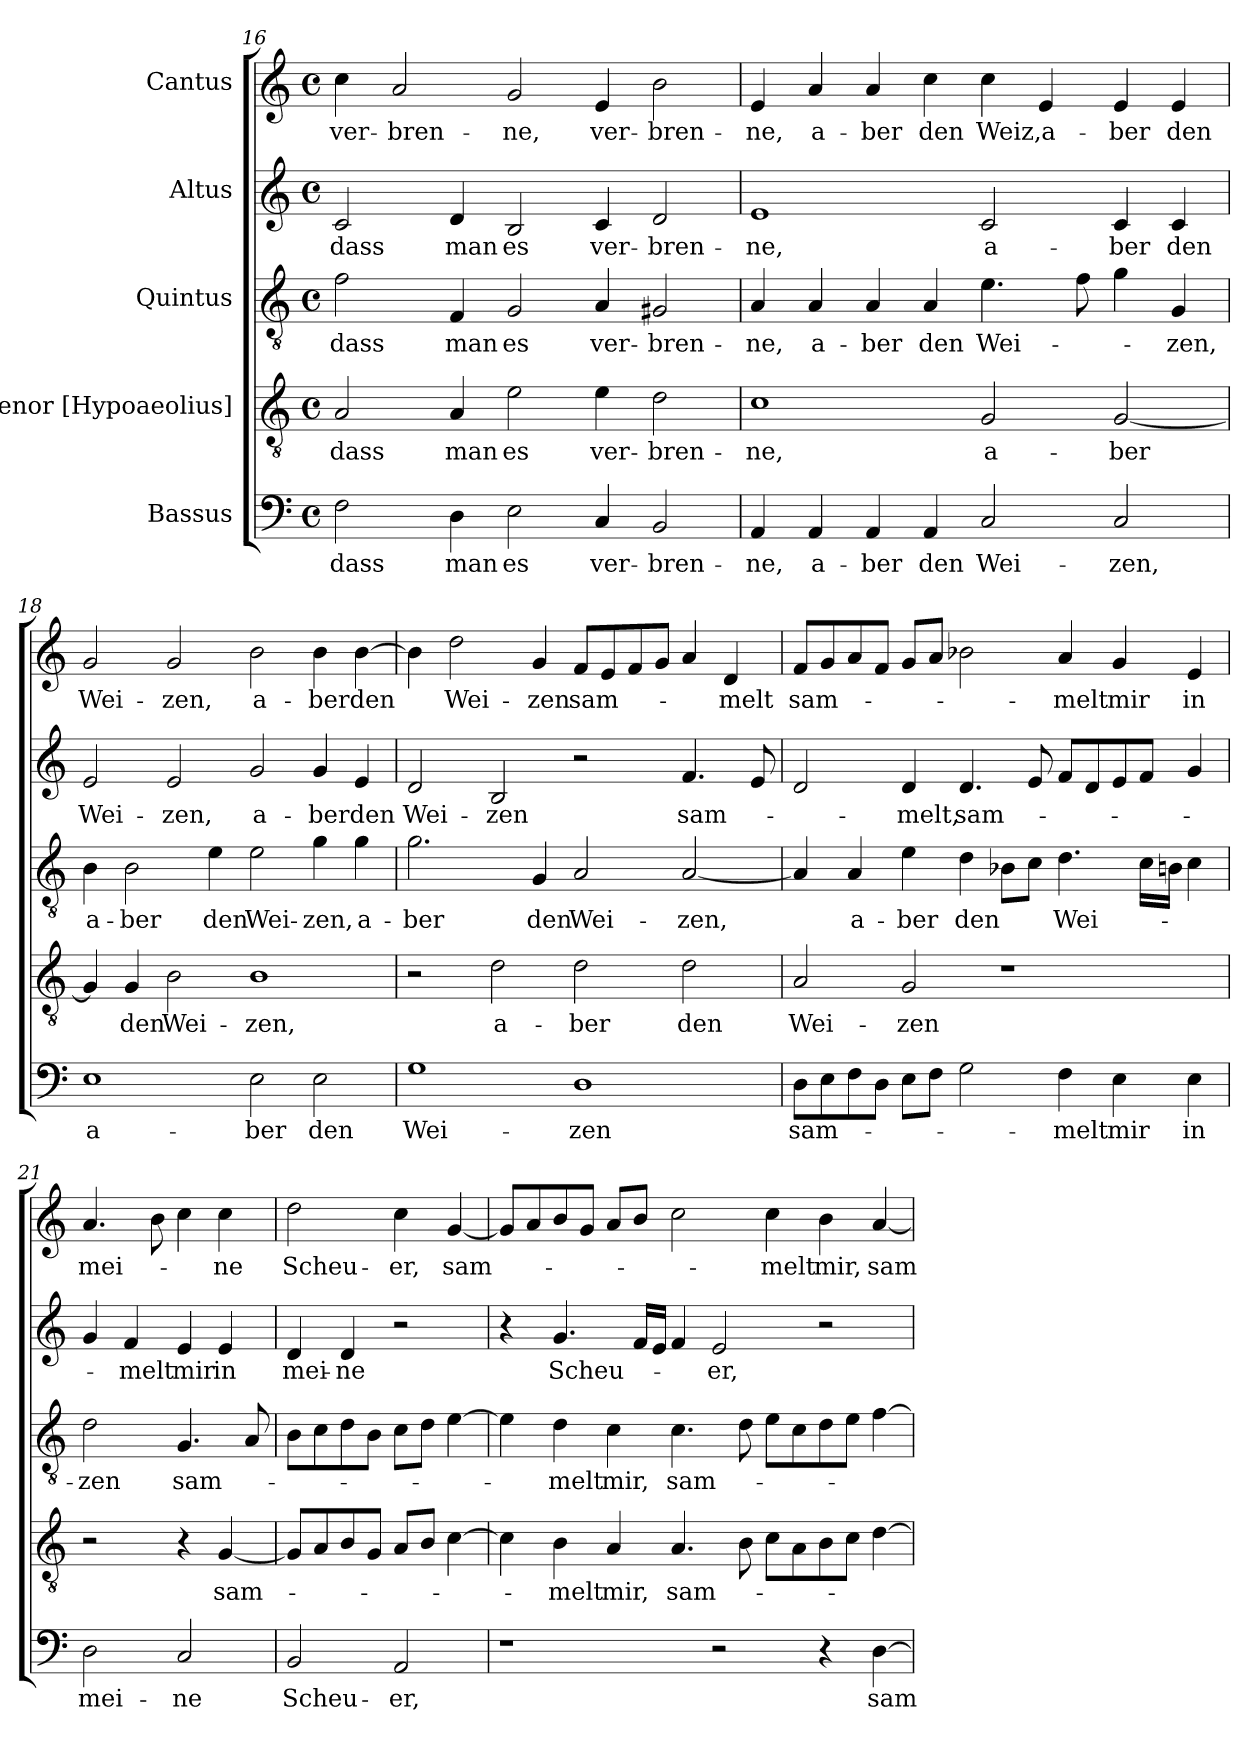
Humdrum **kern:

**kern	**text	**kern	**text	**kern	**text	**kern	**text	**kern	**text
*part5	*part5	*part4	*part4	*part3	*part3	*part2	*part2	*part1	*part1
*staff5	*staff5	*staff4	*staff4	*staff3	*staff3	*staff2	*staff2	*staff1	*staff1
*I"Bassus	*	*I"Tenor [Hypoaeolius]	*	*I"Quintus	*	*I"Altus	*	*I"Cantus	*
!!LO:PB:g=z
*clefF4	*	*clefGv2	*	*clefGv2	*	*clefG2	*	*clefG2	*
*k[]	*	*k[]	*	*k[]	*	*k[]	*	*k[]	*
*M4/2	*	*M4/2	*	*M4/2	*	*M4/2	*	*M4/2	*
*met(c)	*	*met(c)	*	*met(c)	*	*met(c)	*	*met(c)	*
=16	=16	=16	=16	=16	=16	=16	=16	=16	=16
!	!LO:LY:b	!	!LO:LY:b	!	!LO:LY:b	!	!LO:LY:b	!	!LO:LY:b
2F\	dass	2A/	dass	2f\	dass	2c/	dass	4cc\	ver-
!	!	!	!	!	!	!	!	!	!LO:LY:b
.	.	.	.	.	.	.	.	2a/	-bren-
!	!LO:LY:b	!	!LO:LY:b	!	!LO:LY:b	!	!LO:LY:b	!	!
4D\	man	4A/	man	4F/	man	4d/	man	.	.
!	!LO:LY:b	!	!LO:LY:b	!	!LO:LY:b	!	!LO:LY:b	!	!LO:LY:b
2E\	es	2e\	es	2G/	es	2B/	es	2g/	-ne,
!	!LO:LY:b	!	!LO:LY:b	!	!LO:LY:b	!	!LO:LY:b	!	!LO:LY:b
4C/	ver-	4e\	ver-	4A/	ver-	4c/	ver-	4e/	ver-
!	!LO:LY:b	!	!LO:LY:b	!	!LO:LY:b	!	!LO:LY:b	!	!LO:LY:b
2BB/	-bren-	2d\	-bren-	2G#X/	-bren-	2d/	-bren-	2b\	-bren-
=17	=17	=17	=17	=17	=17	=17	=17	=17	=17
!	!LO:LY:b	!	!LO:LY:b	!	!LO:LY:b	!	!LO:LY:b	!	!LO:LY:b
4AA/	ne,	1c	ne,	4A/	ne,	1e	ne,	4e/	ne,
!	!LO:LY:b	!	!	!	!LO:LY:b	!	!	!	!LO:LY:b
4AA/	a-	.	.	4A/	a-	.	.	4a/	a-
!	!LO:LY:b	!	!	!	!LO:LY:b	!	!	!	!LO:LY:b
4AA/	-ber	.	.	4A/	-ber	.	.	4a/	-ber
!	!LO:LY:b	!	!	!	!LO:LY:b	!	!	!	!LO:LY:b
4AA/	den	.	.	4A/	den	.	.	4cc\	den
!	!LO:LY:b	!	!LO:LY:b	!	!LO:LY:b	!	!LO:LY:b	!	!LO:LY:b
2C/	Wei-	2G/	a-	4.e\	Wei-	2c/	a-	4cc\	Weiz,
!	!	!	!	!	!	!	!	!	!LO:LY:b
.	.	.	.	.	.	.	.	4e/	a-
.	.	.	.	8f\	.	.	.	.	.
!	!LO:LY:b	!	!LO:LY:b	!	!	!	!LO:LY:b	!	!LO:LY:b
2C/	-zen,	[2G/	-ber	4g\	.	4c/	-ber	4e/	-ber
!	!	!	!	!	!LO:LY:b	!	!LO:LY:b	!	!LO:LY:b
.	.	.	.	4G/	-zen,	4c/	den	4e/	den
=18	=18	=18	=18	=18	=18	=18	=18	=18	=18
!	!LO:LY:b	!	!	!	!LO:LY:b	!	!LO:LY:b	!	!LO:LY:b
1E	a-	4G/]	.	4B\	a-	2e/	Wei-	2g/	Wei-
!	!	!	!LO:LY:b	!	!LO:LY:b	!	!	!	!
.	.	4G/	den	2B\	-ber	.	.	.	.
!	!	!	!LO:LY:b	!	!	!	!LO:LY:b	!	!LO:LY:b
.	.	2B\	Wei-	.	.	2e/	-zen,	2g/	-zen,
!	!	!	!	!	!LO:LY:b	!	!	!	!
.	.	.	.	4e\	den	.	.	.	.
!	!LO:LY:b	!	!LO:LY:b	!	!LO:LY:b	!	!LO:LY:b	!	!LO:LY:b
2E\	-ber	1B	-zen,	2e\	Wei-	2g/	a-	2b\	a-
!	!LO:LY:b	!	!	!	!LO:LY:b	!	!LO:LY:b	!	!LO:LY:b
2E\	den	.	.	4g\	-zen,	4g/	-ber	4b\	-ber
!	!	!	!	!	!LO:LY:b	!	!LO:LY:b	!	!LO:LY:b
.	.	.	.	4g\	a-	4e/	den	[4b\	den
!!LO:LB:g=z
=19	=19	=19	=19	=19	=19	=19	=19	=19	=19
!	!LO:LY:b	!	!	!	!LO:LY:b	!	!LO:LY:b	!	!
1G	Wei-	2r	.	2.g\	-ber	2d/	Wei-	4b\]	.
!	!	!	!	!	!	!	!	!	!LO:LY:b
.	.	.	.	.	.	.	.	2dd\	Wei-
!	!	!	!LO:LY:b	!	!	!	!LO:LY:b	!	!
.	.	2d\	a-	.	.	2B/	-zen	.	.
!	!	!	!	!	!LO:LY:b	!	!	!	!LO:LY:b
.	.	.	.	4G/	den	.	.	4g/	-zen
!	!LO:LY:b	!	!LO:LY:b	!	!LO:LY:b	!	!	!	!LO:LY:b
1D	-zen	2d\	-ber	2A/	Wei-	2r	.	8f/L	sam-
.	.	.	.	.	.	.	.	8e/	.
.	.	.	.	.	.	.	.	8f/	.
.	.	.	.	.	.	.	.	8g/J	.
!	!	!	!LO:LY:b	!	!LO:LY:b	!	!LO:LY:b	!	!
.	.	2d\	den	[2A/	-zen,	4.f/	sam-	4a/	.
!	!	!	!	!	!	!	!	!	!LO:LY:b
.	.	.	.	.	.	.	.	4d/	-melt
.	.	.	.	.	.	8e/	.	.	.
=20	=20	=20	=20	=20	=20	=20	=20	=20	=20
!	!LO:LY:b	!	!LO:LY:b	!	!	!	!	!	!LO:LY:b
8D\L	sam-	2A/	Wei-	4A/]	.	2d/	.	8f/L	sam-
8E\	.	.	.	.	.	.	.	8g/	.
!	!	!	!	!	!LO:LY:b	!	!	!	!
8F\	.	.	.	4A/	a-	.	.	8a/	.
8D\J	.	.	.	.	.	.	.	8f/J	.
!	!	!	!LO:LY:b	!	!LO:LY:b	!	!LO:LY:b	!	!
8E\L	.	2G/	-zen	4e\	-ber	4d/	-melt,	8g/L	.
8F\J	.	.	.	.	.	.	.	8a/J	.
!	!	!	!	!	!LO:LY:b	!	!LO:LY:b	!	!
2G\	.	.	.	4d\	den	4.d/	sam-	2b-X\	.
.	.	1r	.	8B-X\L	.	.	.	.	.
.	.	.	.	8c\J	.	8e/	.	.	.
!	!LO:LY:b	!	!	!	!LO:LY:b	!	!	!	!LO:LY:b
4F\	-melt	.	.	4.d\	Wei-	8f/L	.	4a/	-melt
.	.	.	.	.	.	8d/	.	.	.
!	!LO:LY:b	!	!	!	!	!	!	!	!LO:LY:b
4E\	mir	.	.	.	.	8e/	.	4g/	mir
.	.	.	.	16c\LL	.	8f/J	.	.	.
.	.	.	.	16Bn\JJ	.	.	.	.	.
!	!LO:LY:b	!	!	!	!	!	!	!	!LO:LY:b
4E\	in	.	.	4c\	.	4g/	.	4e/	in
=21	=21	=21	=21	=21	=21	=21	=21	=21	=21
!	!LO:LY:b	!	!	!	!LO:LY:b	!	!	!	!LO:LY:b
2D\	mei-	2r	.	2d\	zen	4g/	.	4.a/	mei-
!	!	!	!	!	!	!	!LO:LY:b	!	!
.	.	.	.	.	.	4f/	melt	.	.
.	.	.	.	.	.	.	.	8b\	.
!	!LO:LY:b	!	!	!	!LO:LY:b	!	!LO:LY:b	!	!
2C/	-ne	4r	.	4.G/	sam-	4e/	mir	4cc\	.
!	!	!	!LO:LY:b	!	!	!	!LO:LY:b	!	!LO:LY:b
.	.	[4G/	sam-	.	.	4e/	in	4cc\	-ne
.	.	.	.	8A/	.	.	.	.	.
!!LO:PB:g=z
=21X2	=21X2	=21X2	=21X2	=21X2	=21X2	=21X2	=21X2	=21X2	=21X2
!	!LO:LY:b	!	!	!	!	!	!LO:LY:b	!	!LO:LY:b
2BB/	Scheu-	8G/L]	.	8B\L	.	4d/	mei-	2dd\	Scheu-
.	.	8A/	.	8c\	.	.	.	.	.
!	!	!	!	!	!	!	!LO:LY:b	!	!
.	.	8B/	.	8d\	.	4d/	-ne	.	.
.	.	8G/J	.	8B\J	.	.	.	.	.
!	!LO:LY:b	!	!	!	!	!	!	!	!LO:LY:b
2AA/	-er,	8A/L	.	8c\L	.	2r	.	4cc\	-er,
.	.	8B/J	.	8d\J	.	.	.	.	.
!	!	!	!	!	!	!	!	!	!LO:LY:b
.	.	[4c\	.	[4e\	.	.	.	[4g/	sam-
=22	=22	=22	=22	=22	=22	=22	=22	=22	=22
1r	.	4c\]	.	4e\]	.	4r	.	8g/L]	.
.	.	.	.	.	.	.	.	8a/	.
!	!	!	!LO:LY:b	!	!LO:LY:b	!	!LO:LY:b	!	!
.	.	4B\	-melt	4d\	-melt	4.g/	Scheu-	8b/	.
.	.	.	.	.	.	.	.	8g/J	.
!	!	!	!LO:LY:b	!	!LO:LY:b	!	!	!	!
.	.	4A/	mir,	4c\	mir,	.	.	8a/L	.
.	.	.	.	.	.	16f/LL	.	8b/J	.
.	.	.	.	.	.	16e/JJ	.	.	.
!	!	!	!LO:LY:b	!	!LO:LY:b	!	!	!	!
.	.	4.A/	sam-	4.c\	sam-	4f/	.	2cc\	.
!	!	!	!	!	!	!	!LO:LY:b	!	!
2r	.	.	.	.	.	2e/	-er,	.	.
.	.	8B\	.	8d\	.	.	.	.	.
!	!	!	!	!	!	!	!	!	!LO:LY:b
.	.	8c\L	.	8e\L	.	.	.	4cc\	-melt
.	.	8A\	.	8c\	.	.	.	.	.
!	!	!	!	!	!	!	!	!	!LO:LY:b
4r	.	8B\	.	8d\	.	2r	.	4b\	mir,
.	.	8c\J	.	8e\J	.	.	.	.	.
!	!LO:LY:b	!	!	!	!	!	!	!	!LO:LY:b
[4D\	sam-	[4d\	.	[4f\	.	.	.	[4a/	sam-
=	=	=	=	=	=	=	=	=	=
*-	*-	*-	*-	*-	*-	*-	*-	*-	*-
